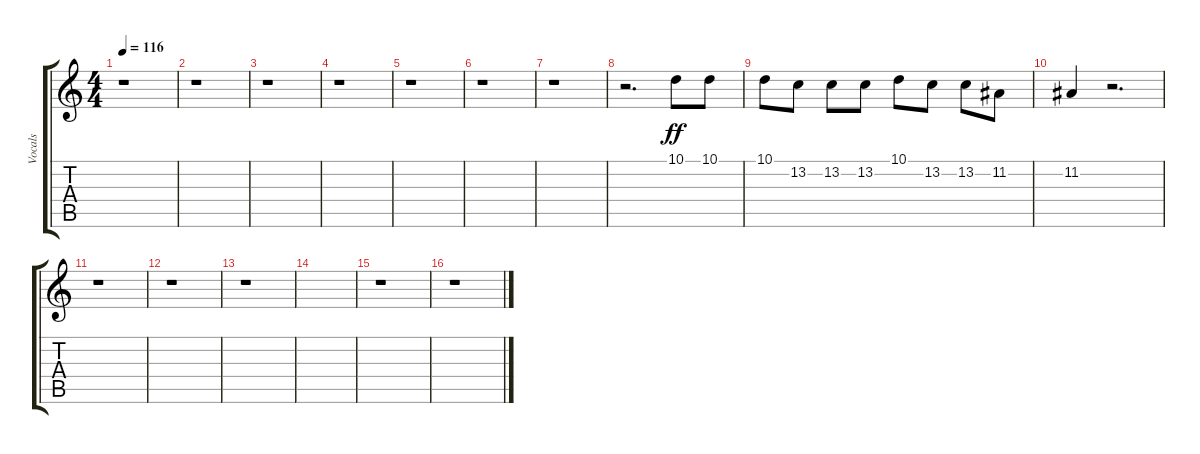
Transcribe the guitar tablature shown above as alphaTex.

\track ("Vocals" "Vocals") {instrument choiraahs}
\staff {score tabs}
\tuning (E4 B3 G3 D3 A2 E2) {hide}
\ts (4 4)
\tempo 116
\clef g2
\ks c
r.1{dy ff} |
r.1 |
r.1 |
r.1 |
r.1 |
r.1 |
r.1 |
r.2{d} 10.1.8 10.1.8 |
10.1.8 13.2.8 13.2.8 13.2.8 10.1.8 13.2.8 13.2.8 11.2.8 |
11.2.4 r.2{d} |
r.1 |
r.1 |
r.1 |
|
r.1 |
r.1
